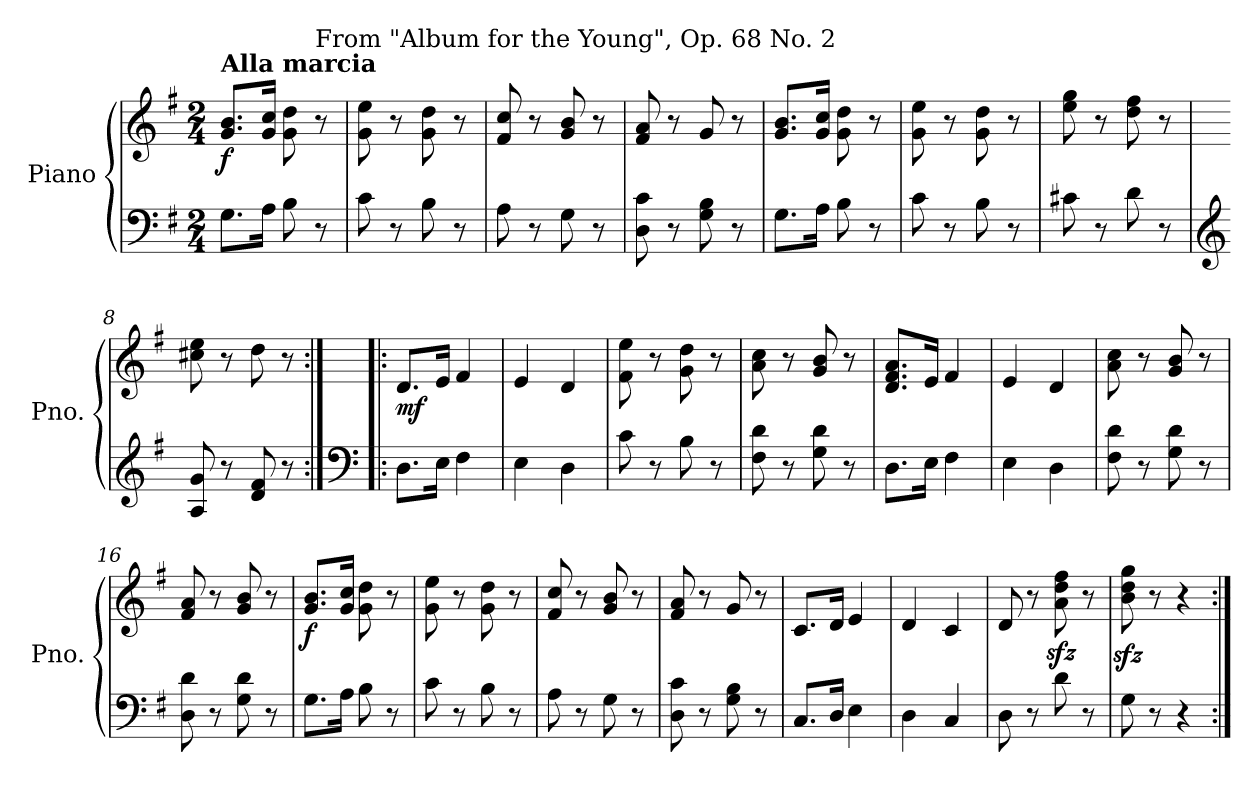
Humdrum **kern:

**kern	**kern	**dynam
*part1	*part1	*part1
*staff2	*staff1	*staff1/2
*I"Piano	*	*
*I'Pno.	*	*
*clefF4	*clefG2	*
*k[f#]	*k[f#]	*
*G:	*G:	*
*M2/4	*M2/4	*
=1	=1	=1
!	!LO:TX:a:B:t=Alla marcia	!
!	!	!LO:DY:b
8.G\L	8.g/ 8.b/L	f
16A\Jk	16g/ 16cc/Jk	.
8B\	8g\ 8dd\	.
!	!LO:TX:a:t=From "Album for the Young", Op. 68 No. 2	!
8r	8r	.
=2	=2	=2
8c\	8g\ 8ee\	.
8r	8r	.
8B\	8g\ 8dd\	.
8r	8r	.
=3	=3	=3
8A\	8f#/ 8cc/	.
8r	8r	.
8G\	8g/ 8b/	.
8r	8r	.
=4	=4	=4
8D\ 8c\	8f#/ 8a/	.
8r	8r	.
8G\ 8B\	8g/	.
8r	8r	.
=5	=5	=5
8.G\L	8.g/ 8.b/L	.
16A\Jk	16g/ 16cc/Jk	.
8B\	8g\ 8dd\	.
8r	8r	.
!!LO:LB:g=z
=6	=6	=6
8c\	8g\ 8ee\	.
8r	8r	.
8B\	8g\ 8dd\	.
8r	8r	.
=7	=7	=7
8c#X\	8ee\ 8gg\	.
8r	8r	.
8d\	8dd\ 8ff#\	.
8r	8r	.
=8	=8	=8
*clefG2	*	*
8A/ 8g/	8cc#X\ 8ee\	.
8r	8r	.
8d/ 8f#/	8dd\	.
8r	8r	.
=9:|!|:	=9:|!|:	=9:|!|:
*clefF4	*	*
!	!	!LO:DY:b
8.D\L	8.d/L	mf
16E\Jk	16e/Jk	.
4F#\	4f#/	.
=10	=10	=10
4E\	4e/	.
4D\	4d/	.
!!LO:LB:g=z
=11	=11	=11
8c\	8f#\ 8ee\	.
8r	8r	.
8B\	8g\ 8dd\	.
8r	8r	.
=12	=12	=12
8F#\ 8d\	8a\ 8cc\	.
8r	8r	.
8G\ 8d\	8g/ 8b/	.
8r	8r	.
=13	=13	=13
8.D\L	8.d/ 8.f#/ 8.a/L	.
16E\Jk	16e/Jk	.
4F#\	4f#/	.
=14	=14	=14
4E\	4e/	.
4D\	4d/	.
=15	=15	=15
8F#\ 8d\	8a\ 8cc\	.
8r	8r	.
8G\ 8d\	8g/ 8b/	.
8r	8r	.
!!LO:LB:g=z
=16	=16	=16
8D\ 8d\	8f#/ 8a/	.
8r	8r	.
8G\ 8d\	8g/ 8b/	.
8r	8r	.
=17	=17	=17
!	!	!LO:DY:b
8.G\L	8.g/ 8.b/L	f
16A\Jk	16g/ 16cc/Jk	.
8B\	8g\ 8dd\	.
8r	8r	.
=18	=18	=18
8c\	8g\ 8ee\	.
8r	8r	.
8B\	8g\ 8dd\	.
8r	8r	.
=19	=19	=19
8A\	8f#/ 8cc/	.
8r	8r	.
8G\	8g/ 8b/	.
8r	8r	.
=20	=20	=20
8D\ 8c\	8f#/ 8a/	.
8r	8r	.
8G\ 8B\	8g/	.
8r	8r	.
!!LO:PB:g=z
=21	=21	=21
8.C/L	8.c/L	.
16D/Jk	16d/Jk	.
4E\	4e/	.
=22	=22	=22
4D\	4d/	.
4C/	4c/	.
=23	=23	=23
8D\	8d/	.
8r	8r	.
8d\	8a\zz< 8dd\zz< 8ff#\zz<	.
8r	8r	.
=24	=24	=24
8G\	8b\zz< 8dd\zz< 8gg\zz<	.
8r	8r	.
4r	4r	.
=:|!	=:|!	=:|!
*-	*-	*-
